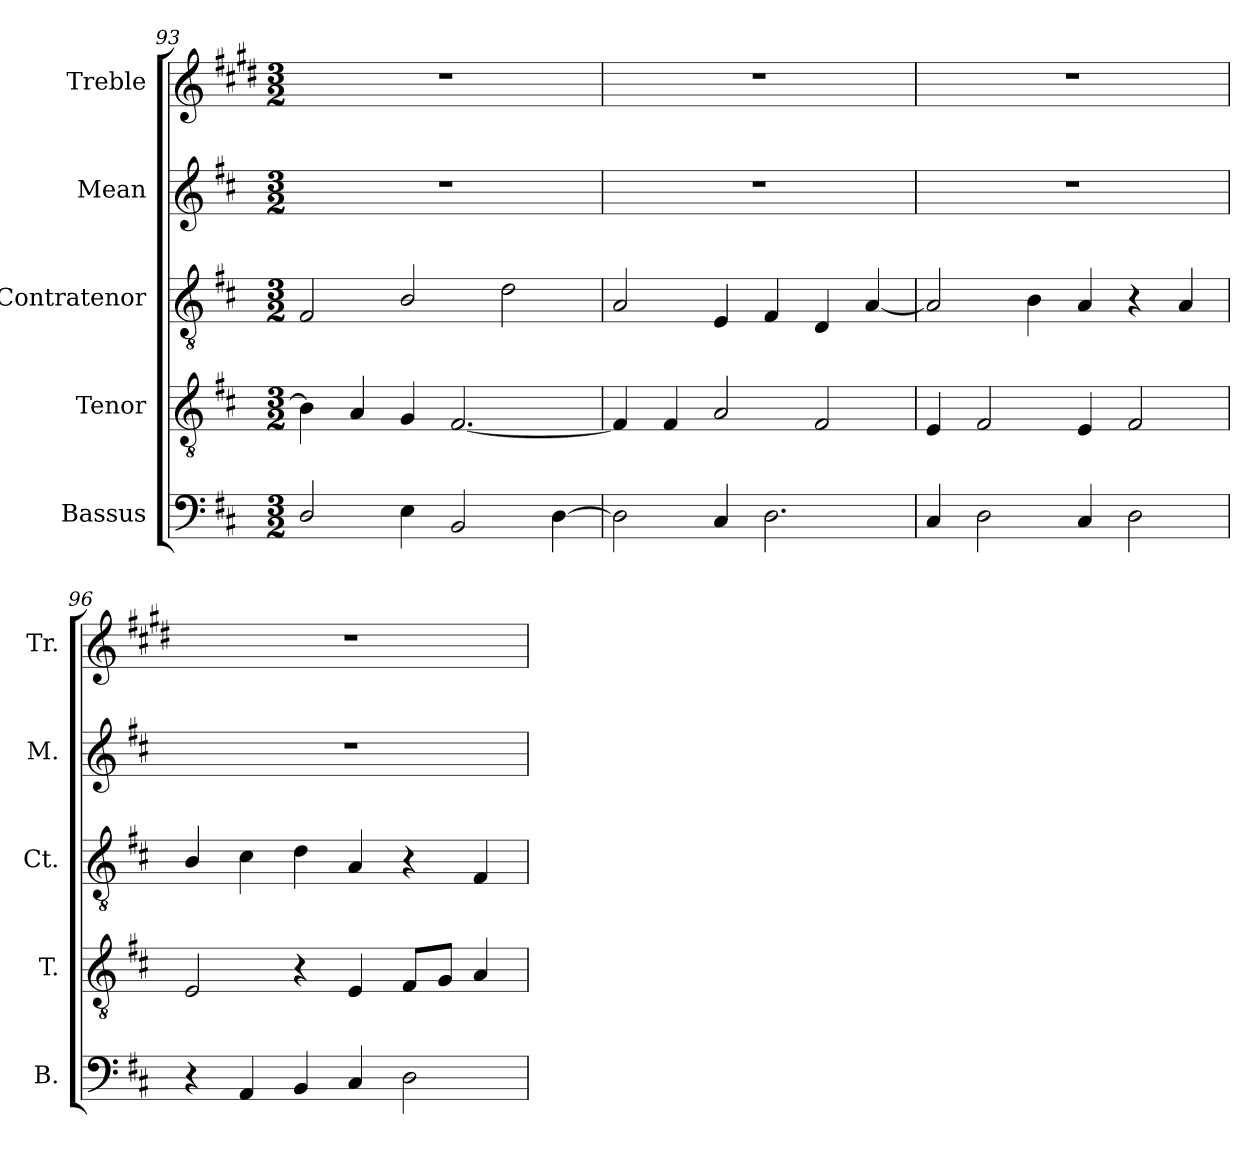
**kern	**kern	**kern	**kern	**kern
*part5	*part4	*part3	*part2	*part1
*staff5	*staff4	*staff3	*staff2	*staff1
*I"Bassus	*I"Tenor	*I"Contratenor	*I"Mean	*I"Treble
*I'B.	*I'T.	*I'Ct.	*I'M.	*I'Tr.
*clefF4	*clefGv2	*clefGv2	*clefG2	*clefG2
*ITrd7c12	*	*	*	*ITrd1c2
*k[f#c#]	*k[f#c#]	*k[f#c#]	*k[f#c#]	*k[f#c#]
*D:	*D:	*D:	*D:	*D:
*M3/2	*M3/2	*M3/2	*M3/2	*M3/2
=93	=93	=93	=93	=93
2DD/	4B\]	2F#/	1.r	1.r
.	4A/	.	.	.
4EE\	4G/	2B/	.	.
2BBB/	[<2.F#/	.	.	.
.	.	2d\	.	.
[<4DD\	.	.	.	.
!!LO:LB:g=z
=94	=94	=94	=94	=94
!	!	!	!LO:N:vis=1	!LO:N:vis=1
2DD\]	4F#/]	2A/	1.r	1.r
.	4F#/	.	.	.
4CC#/	2A/	4E/	.	.
2.DD\	.	4F#/	.	.
.	2F#/	4D/	.	.
.	.	[<4A/	.	.
=95	=95	=95	=95	=95
!	!	!	!LO:N:vis=1	!LO:N:vis=1
4CC#/	4E/	2A/]	1.r	1.r
2DD\	2F#/	.	.	.
.	.	4B\	.	.
4CC#/	4E/	4A/	.	.
2DD\	2F#/	4r	.	.
.	.	4A/	.	.
=96	=96	=96	=96	=96
!	!	!	!LO:N:vis=1	!LO:N:vis=1
4r	2E/	4B/	1.r	1.r
4AAA/	.	4c#\	.	.
4BBB/	4r	4d\	.	.
4CC#/	4E/	4A/	.	.
2DD\	8F#/L	4r	.	.
.	8G/J	.	.	.
.	4A/	4F#/	.	.
=	=	=	=	=
*-	*-	*-	*-	*-
